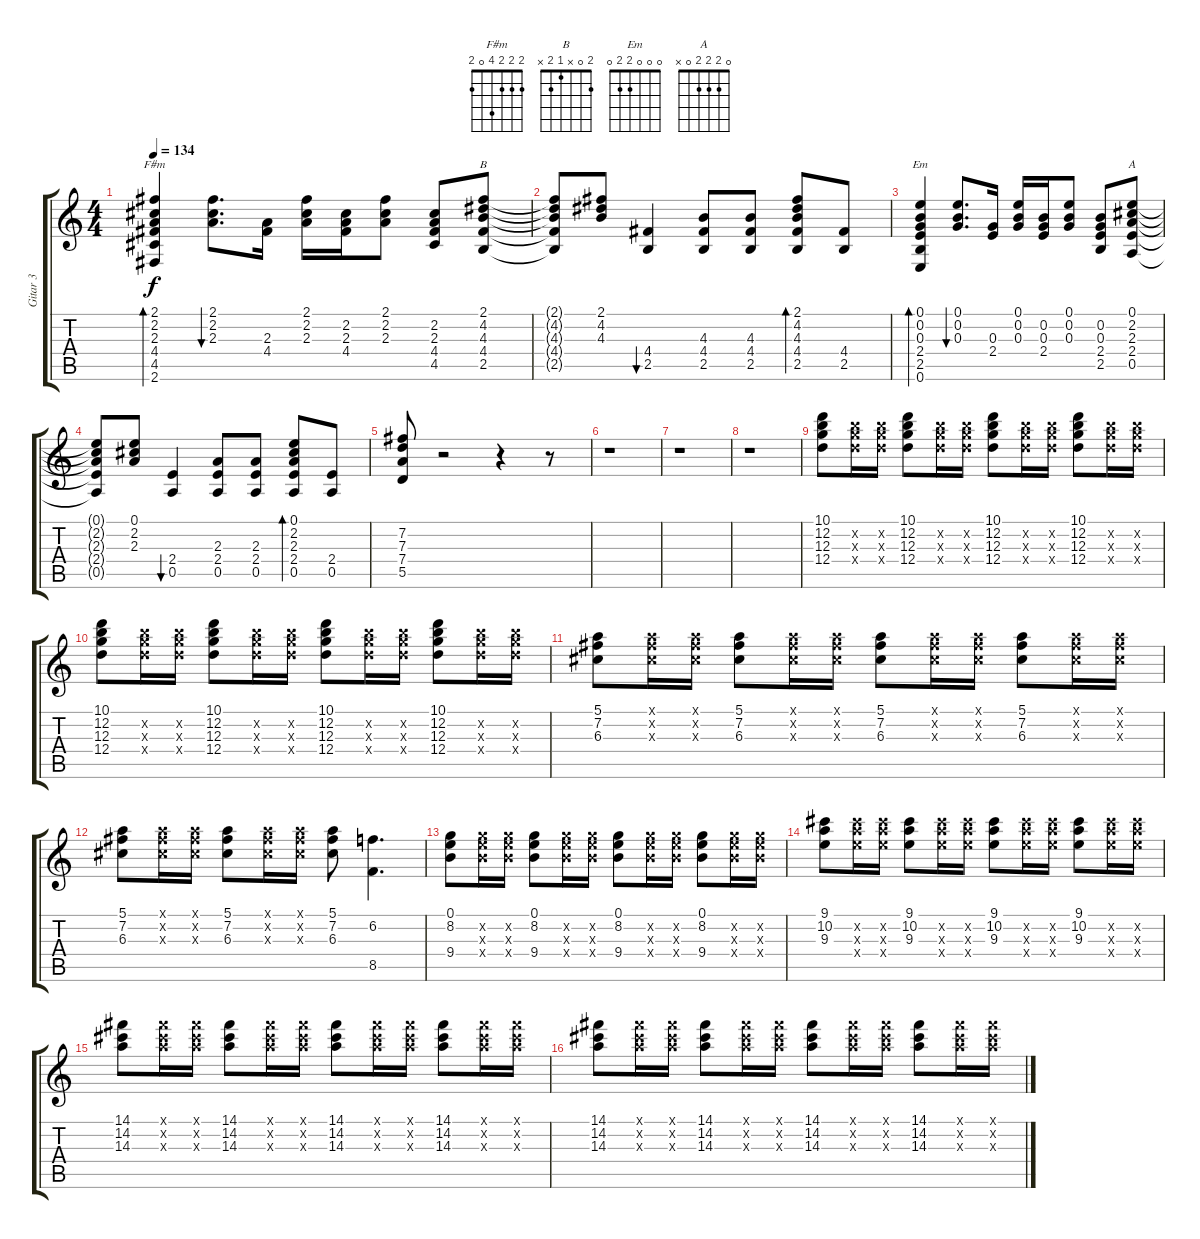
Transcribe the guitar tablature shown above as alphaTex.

\track ("Gitar 3" "Gitar 3") {instrument electricguitarclean}
\staff {score tabs}
\tuning (E4 B3 G3 D3 A2 E2) {hide}
\chord ("F#m" 2 2 2 4 0 2)
\chord ("B" 2 0 x 1 2 x)
\chord ("Em" 0 0 0 2 2 0)
\chord ("A" 0 2 2 2 0 x)
\ts (4 4)
\tempo 134
\clef g2
\ks c
(2.1 2.2 2.3 4.4 4.5 2.6).4{bd 120 ch "F#m" dy f} (2.1 2.2 2.3).8{d bu 120} (2.3 4.4).16 (2.1 2.2 2.3).16 (2.2 2.3 4.4).16 (2.1 2.2 2.3).8 (2.2 2.3 4.4 4.5).8 (2.1 4.2 4.3 4.4 2.5).8{ch "B"} |
(2.1{t} 4.2{t} 4.3{t} 4.4{t} 2.5{t}).8 (2.1 4.2 4.3).8 (4.4 2.5).4{bu 120} (4.3 4.4 2.5).8 (4.3 4.4 2.5).8 (2.1 4.2 4.3 4.4 2.5).8{bd 120} (4.4 2.5).8 |
(0.1 0.2 0.3 2.4 2.5 0.6).4{bd 120 ch "Em"} (0.1 0.2 0.3).8{d bu 120} (0.3 2.4).16 (0.1 0.2 0.3).16 (0.2 0.3 2.4).16 (0.1 0.2 0.3).8 (0.2 0.3 2.4 2.5).8 (0.1 2.2 2.3 2.4 0.5).8{ch "A"} |
(0.1{t} 2.2{t} 2.3{t} 2.4{t} 0.5{t}).8 (0.1 2.2 2.3).8 (2.4 0.5).4{bu 120} (2.3 2.4 0.5).8 (2.3 2.4 0.5).8 (0.1 2.2 2.3 2.4 0.5).8{bd 120} (2.4 0.5).8 |
(7.2 7.3 7.4 5.5).8 r.2 r.4 r.8 |
r.1 |
r.1 |
r.1 |
(10.1 12.2 12.3 12.4).8 (12.2{x} 12.3{x} 12.4{x}).16 (12.2{x} 12.3{x} 12.4{x}).16 (10.1 12.2 12.3 12.4).8 (12.2{x} 12.3{x} 12.4{x}).16 (12.2{x} 12.3{x} 12.4{x}).16 (10.1 12.2 12.3 12.4).8 (12.2{x} 12.3{x} 12.4{x}).16 (12.2{x} 12.3{x} 12.4{x}).16 (10.1 12.2 12.3 12.4).8 (12.2{x} 12.3{x} 12.4{x}).16 (12.2{x} 12.3{x} 12.4{x}).16 |
(10.1 12.2 12.3 12.4).8 (12.2{x} 12.3{x} 12.4{x}).16 (12.2{x} 12.3{x} 12.4{x}).16 (10.1 12.2 12.3 12.4).8 (12.2{x} 12.3{x} 12.4{x}).16 (12.2{x} 12.3{x} 12.4{x}).16 (10.1 12.2 12.3 12.4).8 (12.2{x} 12.3{x} 12.4{x}).16 (12.2{x} 12.3{x} 12.4{x}).16 (10.1 12.2 12.3 12.4).8 (12.2{x} 12.3{x} 12.4{x}).16 (12.2{x} 12.3{x} 12.4{x}).16 |
(5.1 7.2 6.3).8 (5.1{x} 7.2{x} 6.3{x}).16 (5.1{x} 7.2{x} 6.3{x}).16 (5.1 7.2 6.3).8 (5.1{x} 7.2{x} 6.3{x}).16 (5.1{x} 7.2{x} 6.3{x}).16 (5.1 7.2 6.3).8 (5.1{x} 7.2{x} 6.3{x}).16 (5.1{x} 7.2{x} 6.3{x}).16 (5.1 7.2 6.3).8 (5.1{x} 7.2{x} 6.3{x}).16 (5.1{x} 7.2{x} 6.3{x}).16 |
(5.1 7.2 6.3).8 (5.1{x} 7.2{x} 6.3{x}).16 (5.1{x} 7.2{x} 6.3{x}).16 (5.1 7.2 6.3).8 (5.1{x} 7.2{x} 6.3{x}).16 (5.1{x} 7.2{x} 6.3{x}).16 (5.1 7.2 6.3).8 (6.2 8.5).4{d} |
(0.1 8.2 9.4).8 (8.2{x} 9.3{x} 9.4{x}).16 (8.2{x} 9.3{x} 9.4{x}).16 (0.1 8.2 9.4).8 (8.2{x} 9.3{x} 9.4{x}).16 (8.2{x} 9.3{x} 9.4{x}).16 (0.1 8.2 9.4).8 (8.2{x} 9.3{x} 9.4{x}).16 (8.2{x} 9.3{x} 9.4{x}).16 (0.1 8.2 9.4).8 (8.2{x} 9.3{x} 9.4{x}).16 (8.2{x} 9.3{x} 9.4{x}).16 |
(9.1 10.2 9.3).8 (14.2{x} 14.3{x} 14.4{x}).16 (14.2{x} 14.3{x} 14.4{x}).16 (9.1 10.2 9.3).8 (14.2{x} 14.3{x} 14.4{x}).16 (14.2{x} 14.3{x} 14.4{x}).16 (9.1 10.2 9.3).8 (14.2{x} 14.3{x} 14.4{x}).16 (14.2{x} 14.3{x} 14.4{x}).16 (9.1 10.2 9.3).8 (14.2{x} 14.3{x} 14.4{x}).16 (14.2{x} 14.3{x} 14.4{x}).16 |
(14.1 14.2 14.3).8 (14.1{x} 14.2{x} 14.3{x}).16 (14.1{x} 14.2{x} 14.3{x}).16 (14.1 14.2 14.3).8 (14.1{x} 14.2{x} 14.3{x}).16 (14.1{x} 14.2{x} 14.3{x}).16 (14.1 14.2 14.3).8 (14.1{x} 14.2{x} 14.3{x}).16 (14.1{x} 14.2{x} 14.3{x}).16 (14.1 14.2 14.3).8 (14.1{x} 14.2{x} 14.3{x}).16 (14.1{x} 14.2{x} 14.3{x}).16 |
(14.1 14.2 14.3).8 (14.1{x} 14.2{x} 14.3{x}).16 (14.1{x} 14.2{x} 14.3{x}).16 (14.1 14.2 14.3).8 (14.1{x} 14.2{x} 14.3{x}).16 (14.1{x} 14.2{x} 14.3{x}).16 (14.1 14.2 14.3).8 (14.1{x} 14.2{x} 14.3{x}).16 (14.1{x} 14.2{x} 14.3{x}).16 (14.1 14.2 14.3).8 (14.1{x} 14.2{x} 14.3{x}).16 (14.1{x} 14.2{x} 14.3{x}).16
